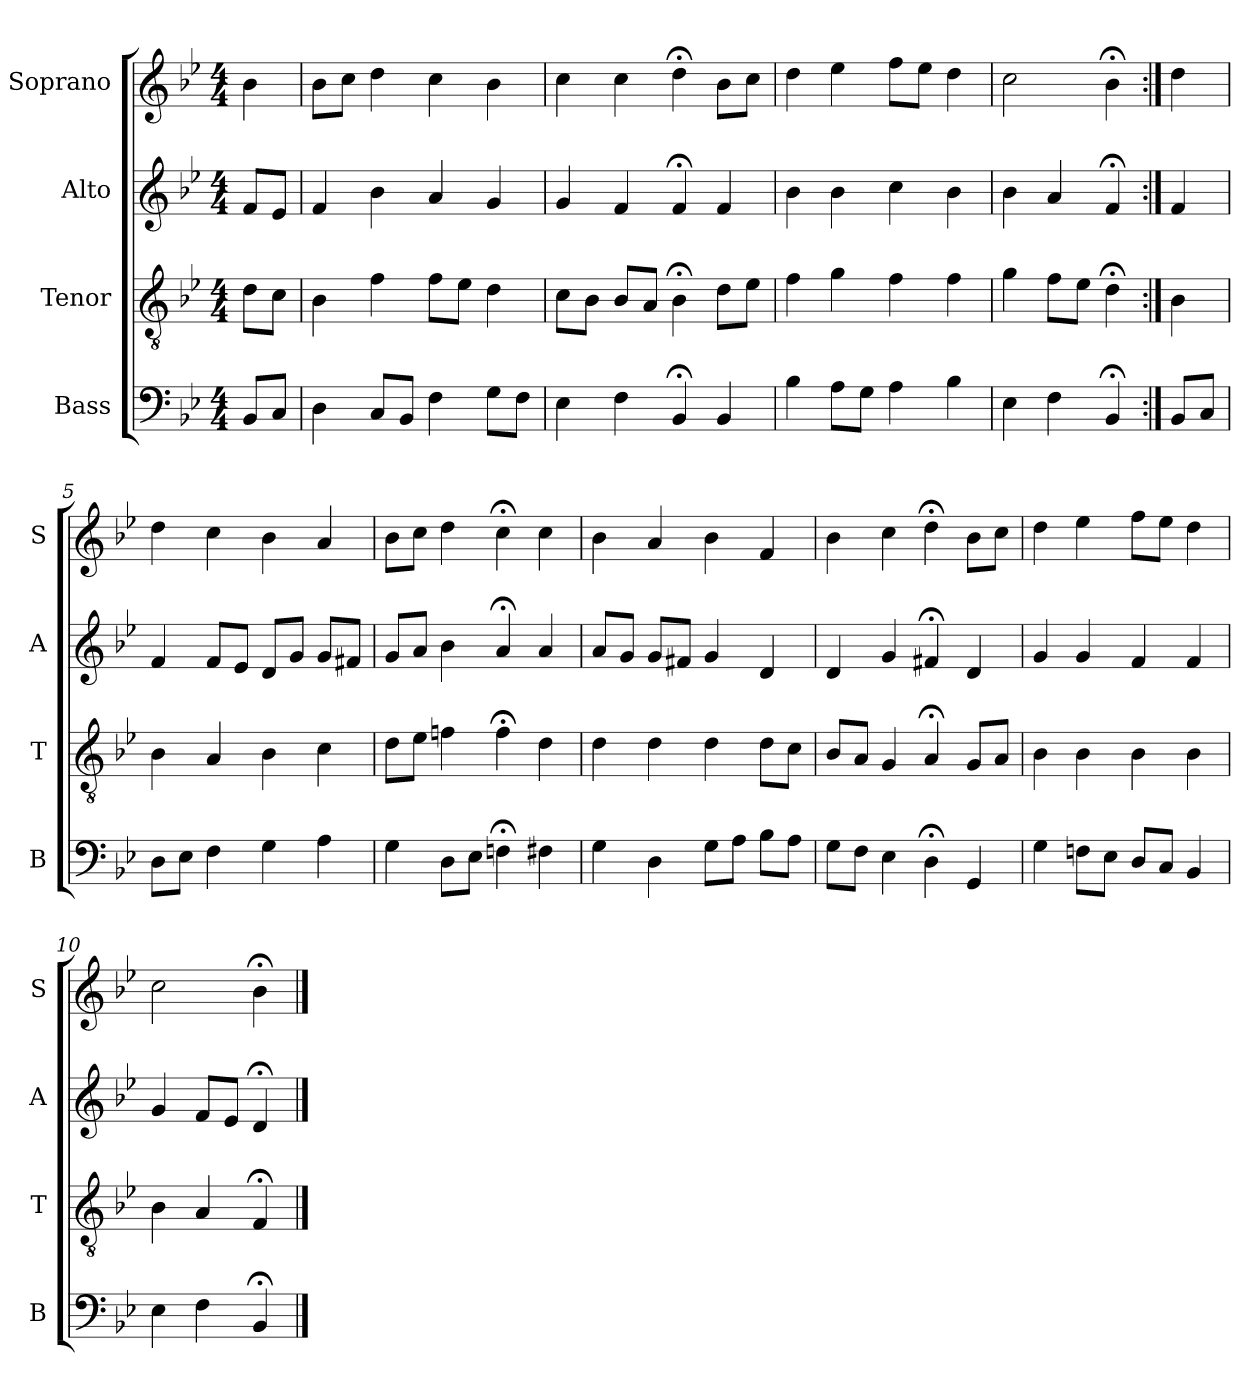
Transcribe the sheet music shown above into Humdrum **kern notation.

**kern	**kern	**kern	**kern
*part4	*part3	*part2	*part1
*staff4	*staff3	*staff2	*staff1
*I"Bass	*I"Tenor	*I"Alto	*I"Soprano
*I'B	*I'T	*I'A	*I'S
*clefF4	*clefGv2	*clefG2	*clefG2
*k[b-e-]	*k[b-e-]	*k[b-e-]	*k[b-e-]
*B-:	*B-:	*B-:	*B-:
*M4/4	*M4/4	*M4/4	*M4/4
*MM100	*MM100	*MM100	*MM100
=	=	=	=
8BB-L	8dL	8fL	4b-
8CJ	8cJ	8e-J	.
=1	=1	=1	=1
4D	4B-	4f	8b-L
.	.	.	8ccJ
8CL	4f	4b-	4dd
8BB-J	.	.	.
4F	8fL	4a	4cc
.	8e-J	.	.
8GL	4d	4g	4b-
8FJ	.	.	.
=2	=2	=2	=2
4E-	8cL	4g	4cc
.	8B-J	.	.
4F	8B-L	4f	4cc
.	8AJ	.	.
4BB-;<	4B-;<	4f;<	4dd;<
4BB-	8dL	4f	8b-L
.	8e-J	.	8ccJ
=3	=3	=3	=3
4B-	4f	4b-	4dd
8AL	4g	4b-	4ee-
8GJ	.	.	.
4A	4f	4cc	8ffL
.	.	.	8ee-J
4B-	4f	4b-	4dd
=4	=4	=4	=4
4E-	4g	4b-	2cc
4F	8fL	4a	.
.	8e-J	.	.
4BB-;<	4d;<	4f;<	4b-;<
=:|!	=:|!	=:|!	=:|!
8BB-L	4B-	4f	4dd
8CJ	.	.	.
=5	=5	=5	=5
8DL	4B-	4f	4dd
8E-J	.	.	.
4F	4A	8fL	4cc
.	.	8e-J	.
4G	4B-	8dL	4b-
.	.	8gJ	.
4A	4c	8gL	4a
.	.	8f#XJ	.
=6	=6	=6	=6
4G	8dL	8gL	8b-L
.	8e-J	8aJ	8ccJ
8DL	4fn	4b-	4dd
8E-J	.	.	.
4Fn;<	4f;<	4a;<	4cc;<
4F#X	4d	4a	4cc
=7	=7	=7	=7
4G	4d	8aL	4b-
.	.	8gJ	.
4D	4d	8gL	4a
.	.	8f#XJ	.
8GL	4d	4g	4b-
8AJ	.	.	.
8B-L	8dL	4d	4f
8AJ	8cJ	.	.
=8	=8	=8	=8
8GL	8B-L	4d	4b-
8FJ	8AJ	.	.
4E-	4G	4g	4cc
4D;<	4A;<	4f#X;<	4dd;<
4GG	8GL	4d	8b-L
.	8AJ	.	8ccJ
=9	=9	=9	=9
4G	4B-	4g	4dd
8FnL	4B-	4g	4ee-
8E-J	.	.	.
8DL	4B-	4f	8ffL
8CJ	.	.	8ee-J
4BB-	4B-	4f	4dd
=10	=10	=10	=10
4E-	4B-	4g	2cc
4F	4A	8fL	.
.	.	8e-J	.
4BB-;<	4F;<	4d;<	4b-;<
==	==	==	==
*-	*-	*-	*-
